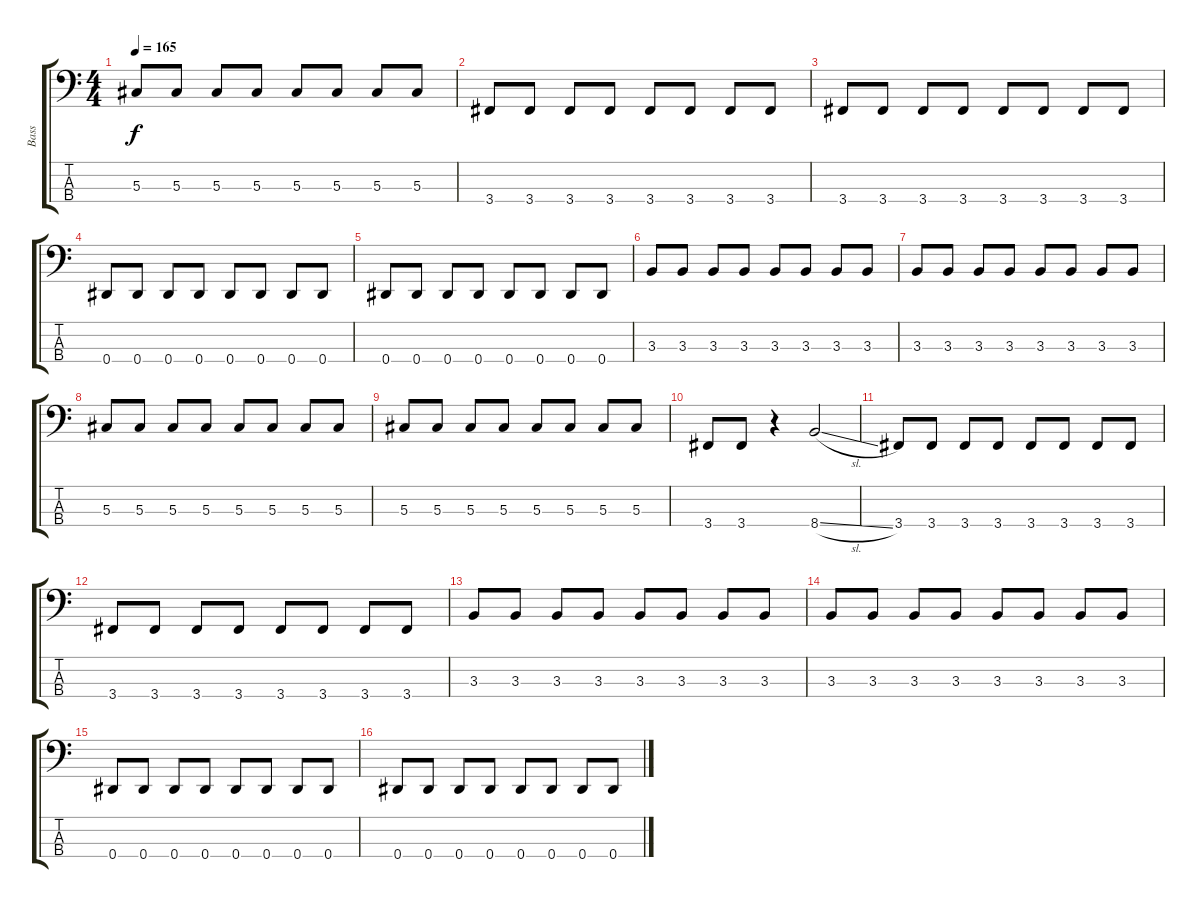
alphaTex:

\track ("Bass" "Bass") {instrument electricbassfinger}
\staff {score tabs}
\tuning (Gb2 Db2 Ab1 Eb1) {hide}
\ts (4 4)
\tempo 165
\clef f4
\ks c
5.3.8{dy f} 5.3.8 5.3.8 5.3.8 5.3.8 5.3.8 5.3.8 5.3.8 |
3.4.8 3.4.8 3.4.8 3.4.8 3.4.8 3.4.8 3.4.8 3.4.8 |
3.4.8 3.4.8 3.4.8 3.4.8 3.4.8 3.4.8 3.4.8 3.4.8 |
0.4.8 0.4.8 0.4.8 0.4.8 0.4.8 0.4.8 0.4.8 0.4.8 |
0.4.8 0.4.8 0.4.8 0.4.8 0.4.8 0.4.8 0.4.8 0.4.8 |
3.3.8 3.3.8 3.3.8 3.3.8 3.3.8 3.3.8 3.3.8 3.3.8 |
3.3.8 3.3.8 3.3.8 3.3.8 3.3.8 3.3.8 3.3.8 3.3.8 |
5.3.8 5.3.8 5.3.8 5.3.8 5.3.8 5.3.8 5.3.8 5.3.8 |
5.3.8 5.3.8 5.3.8 5.3.8 5.3.8 5.3.8 5.3.8 5.3.8 |
3.4.8 3.4.8 r.4 8.4{sl}.2 |
3.4.8 3.4.8 3.4.8 3.4.8 3.4.8 3.4.8 3.4.8 3.4.8 |
3.4.8 3.4.8 3.4.8 3.4.8 3.4.8 3.4.8 3.4.8 3.4.8 |
3.3.8 3.3.8 3.3.8 3.3.8 3.3.8 3.3.8 3.3.8 3.3.8 |
3.3.8 3.3.8 3.3.8 3.3.8 3.3.8 3.3.8 3.3.8 3.3.8 |
0.4.8 0.4.8 0.4.8 0.4.8 0.4.8 0.4.8 0.4.8 0.4.8 |
0.4.8 0.4.8 0.4.8 0.4.8 0.4.8 0.4.8 0.4.8 0.4.8
